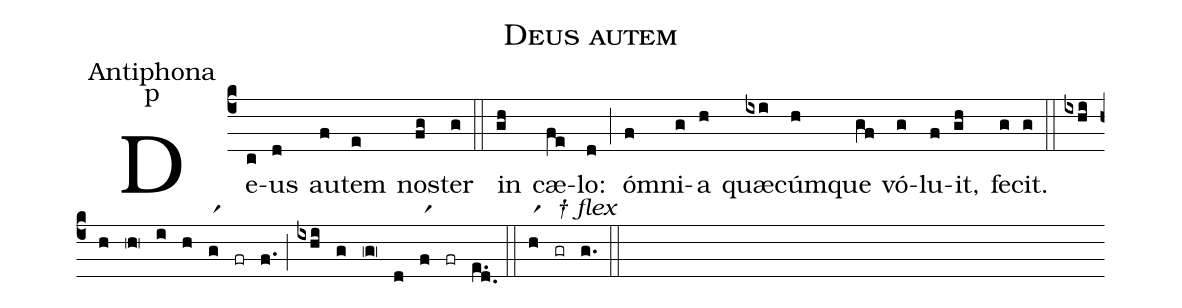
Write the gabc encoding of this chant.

name:Deus autem;
office-part:Antiphona;
mode:p;
%%
(c4) De(c)us(d) au(f)tem(e) nos(fg)ter(g) (::) in(gh) cæ(fe)lo:(d) (;) óm(f)ni(g)a(h) quæ(ixi)cúm(h)que(gf) vó(g)lu(f)it,(gh) fe(g)cit.(g) (::)
(ixhi) (h) (hR) (i) (h) (gr1) (fr) (f.) (;)
(ixhi) (g) (gR) (d) (fr1) (fr) (e.d.) (::)
(hr1) (gr[alt:† flex]) (g.) (::)
